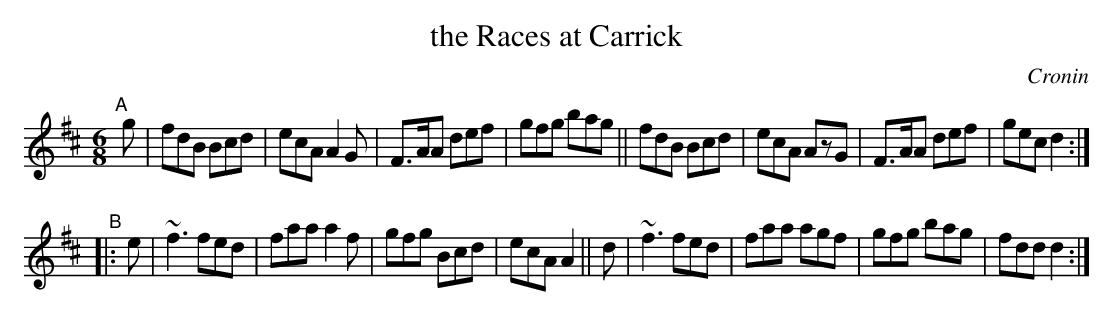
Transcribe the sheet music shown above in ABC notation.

X:1
T: the Races at Carrick
O: Cronin
M: 6/8
L: 1/8
K: D
"^A"[|] g |\
fdB Bcd | ecA A2G | F>AA def | gfg bag ||\
fdB Bcd | ecA AzG | F>AA def | gec d2 :|
"^B"|: e |\
~f3 fed | faa a2f | gfg Bcd | ecA A2 || d |\
~f3 fed | faa agf | gfg bag | fdd d2 :|
